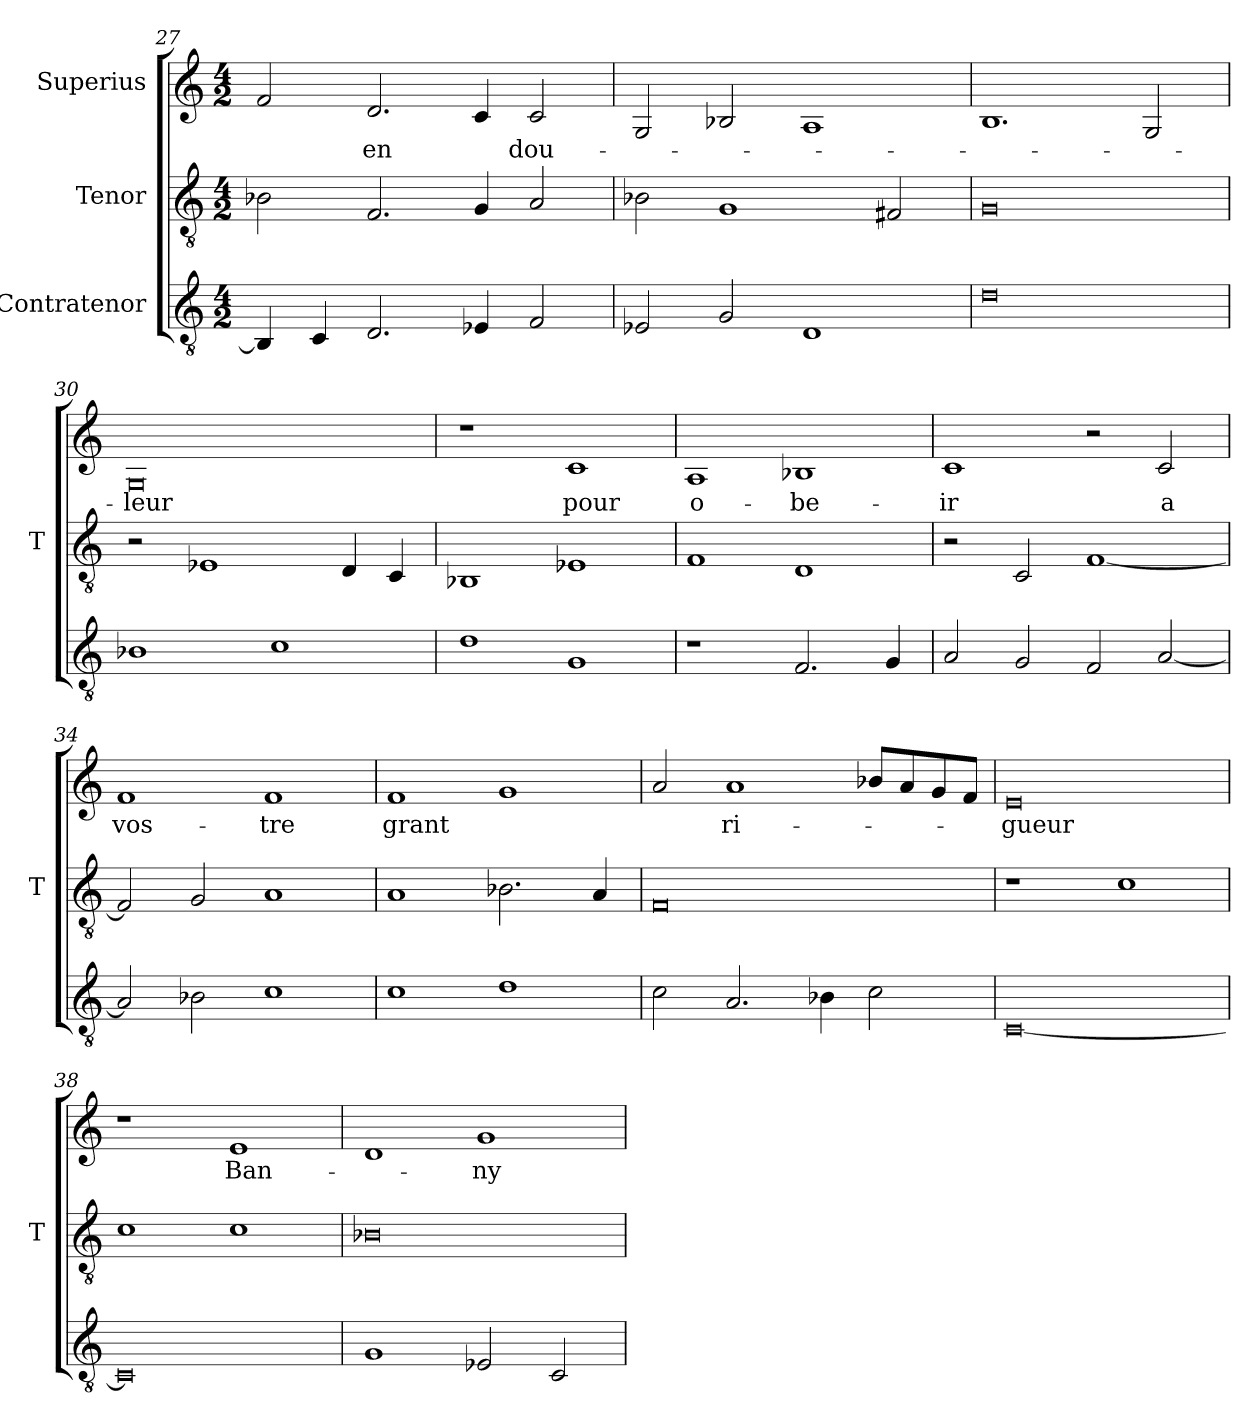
**kern	**kern	**kern	**text
*part3	*part2	*part1	*part1
*staff3	*staff2	*staff1	*staff1
*I"Contratenor	*I"Tenor	*I"Superius	*
*	*I'T	*	*
*clefGv2	*clefGv2	*clefG2	*
*M4/2	*M4/2	*M4/2	*
=27	=27	=27	=27
4BB-]	2B-X	2f	.
4C	.	.	.
2.D	2.F	2.d	-en
4E-X	4G	4c	.
2F	2A	2c	dou-
=28	=28	=28	=28
2E-X	2B-X	2G	.
2G	1G	2B-X	.
1D	.	1A	.
.	2F#X	.	.
=29	=29	=29	=29
0d	0G	1.B	.
.	.	2G	.
=30	=30	=30	=30
1B-X	2r	0G	-leur
.	1E-X	.	.
1c	.	.	.
.	4D	.	.
.	4C	.	.
=31	=31	=31	=31
1d	1BB-X	1r	.
1G	1E-X	1c	-pour
=32	=32	=32	=32
1r	1F	1A	o-
2.F	1D	1B-X	-be-
4G	.	.	.
=33	=33	=33	=33
2A	2r	1c	-ir
2G	2C	.	.
2F	[1F	2r	.
[2A	.	2c	-a
=34	=34	=34	=34
2A]	2F]	1f	vos-
2B-X	2G	.	.
1c	1A	1f	-tre
=35	=35	=35	=35
1c	1A	1f	-grant
1d	2.B-X	1g	.
.	4A	.	.
=36	=36	=36	=36
2c	0F	2a	.
2.A	.	1a	ri-
4B-X	.	.	.
2c	.	8b-X/L	.
.	.	8a/	.
.	.	8g/	.
.	.	8f/J	.
=37	=37	=37	=37
[0C	1r	0e	-gueur
.	1c	.	.
=38	=38	=38	=38
0C]	1c	1r	.
.	1c	1e	Ban-
=39	=39	=39	=39
1G	0B-X	1d	.
2E-X	.	1g	-ny
2C	.	.	.
=	=	=	=
*-	*-	*-	*-
